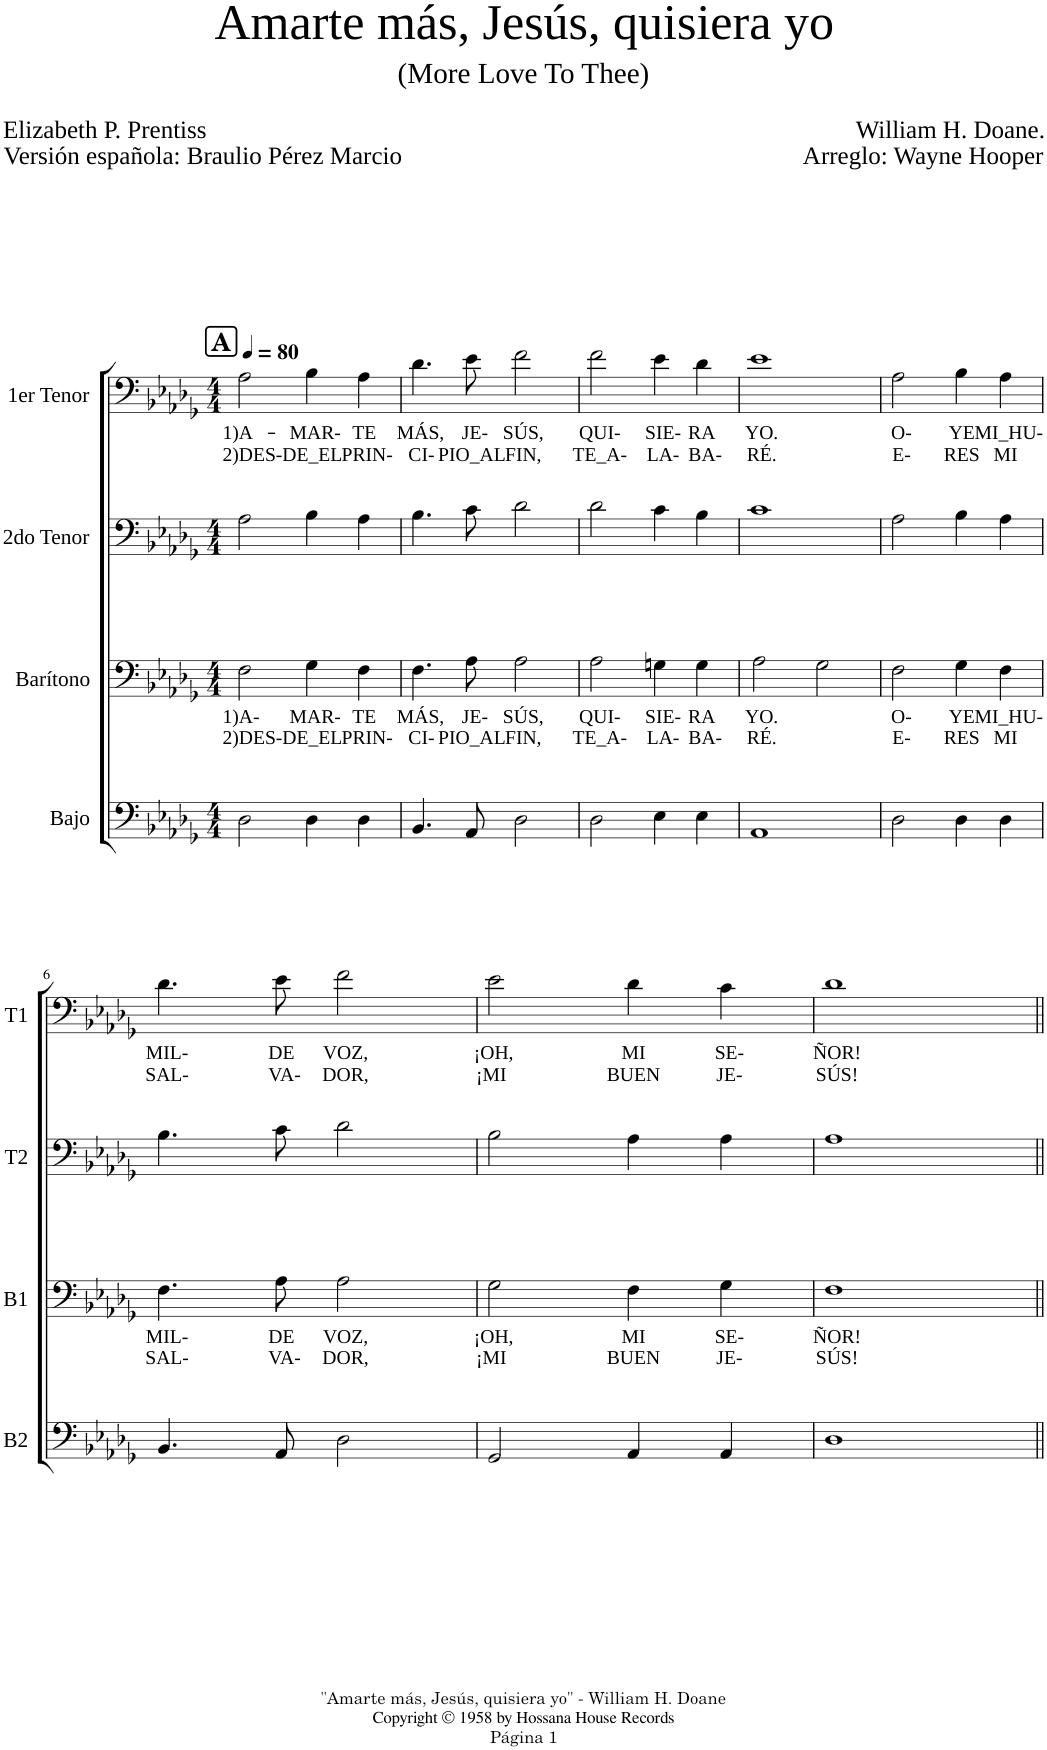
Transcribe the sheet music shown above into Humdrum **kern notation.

**kern	**kern	**text	**text	**kern	**kern	**text	**text
*part4	*part3	*part3	*part3	*part2	*part1	*part1	*part1
*staff4	*staff3	*staff3	*staff3	*staff2	*staff1	*staff1	*staff1
*I"Bajo	*I"Barítono	*	*	*I"2do Tenor	*I"1er Tenor	*	*
*I'B2	*I'B1	*	*	*I'T2	*I'T1	*	*
*clefF4	*clefF4	*	*	*clefF4	*clefF4	*	*
*	*	*	*	*Trd1c2	*Trd1c2	*	*
*k[b-e-a-d-g-]	*k[b-e-a-d-g-]	*	*	*k[b-e-a-d-g-]	*k[b-e-a-d-g-]	*	*
*M4/4	*M4/4	*	*	*M4/4	*M4/4	*	*
*MM80	*MM80	*	*	*MM80	*MM80	*	*
!!LO:REH:place=s1:a:B:cj:fs=14:t=A
=1	=1	=1	=1	=1	=1	=1	=1
!	!	!LO:LY:b	!LO:LY:b	!	!	!LO:LY:b	!LO:LY:b
2D-\	2F\	1)A-	2)DES-	2A-\	2A-\	1)A-	2)DES-
!	!	!LO:LY:b	!LO:LY:b	!	!	!LO:LY:b	!LO:LY:b
4D-\	4G-\	MAR-	DE_EL	4B-\	4B-\	-MAR-	DE_EL
!	!	!LO:LY:b	!LO:LY:b	!	!	!LO:LY:b	!LO:LY:b
4D-\	4F\	TE	PRIN-	4A-\	4A-\	TE	PRIN-
=2	=2	=2	=2	=2	=2	=2	=2
!	!	!LO:LY:b	!LO:LY:b	!	!	!LO:LY:b	!LO:LY:b
4.BB-/	4.F\	MÁS,	CI-	4.B-\	4.d-\	MÁS,	CI-
!	!	!LO:LY:b	!LO:LY:b	!	!	!LO:LY:b	!LO:LY:b
8AA-/	8A-\	JE-	PIO_AL	8c\	8e-\	JE-	PIO_AL
!	!	!LO:LY:b	!LO:LY:b	!	!	!LO:LY:b	!LO:LY:b
2D-\	2A-\	SÚS,	FIN,	2d-\	2f\	SÚS,	FIN,
=3	=3	=3	=3	=3	=3	=3	=3
!	!	!LO:LY:b	!LO:LY:b	!	!	!LO:LY:b	!LO:LY:b
2D-\	2A-\	QUI-	TE_A-	2d-\	2f\	QUI-	TE_A-
!	!	!LO:LY:b	!LO:LY:b	!	!	!LO:LY:b	!LO:LY:b
4E-\	4Gn\	SIE-	LA-	4c\	4e-\	SIE-	LA-
!	!	!LO:LY:b	!LO:LY:b	!	!	!LO:LY:b	!LO:LY:b
4E-\	4G\	RA	BA-	4B-\	4d-\	RA	BA-
=4	=4	=4	=4	=4	=4	=4	=4
!	!	!LO:LY:b	!LO:LY:b	!	!	!LO:LY:b	!LO:LY:b
1AA-	2A-\	YO.	RÉ.	1c	1e-	YO.	RÉ.
.	2G-\	.	.	.	.	.	.
=5	=5	=5	=5	=5	=5	=5	=5
!	!	!LO:LY:b	!LO:LY:b	!	!	!LO:LY:b	!LO:LY:b
2D-\	2F\	O-	E-	2A-\	2A-\	O-	E-
!	!	!LO:LY:b	!LO:LY:b	!	!	!LO:LY:b	!LO:LY:b
4D-\	4G-\	YE	RES	4B-\	4B-\	YE	RES
!	!	!LO:LY:b	!LO:LY:b	!	!	!LO:LY:b	!LO:LY:b
4D-\	4F\	MI_HU-	MI	4A-\	4A-\	MI_HU-	MI
!!LO:LB:g=z
=6	=6	=6	=6	=6	=6	=6	=6
!	!	!LO:LY:b	!LO:LY:b	!	!	!LO:LY:b	!LO:LY:b
4.BB-/	4.F\	MIL-	SAL-	4.B-\	4.d-\	MIL-	SAL-
!	!	!LO:LY:b	!LO:LY:b	!	!	!LO:LY:b	!LO:LY:b
8AA-/	8A-\	DE	VA-	8c\	8e-\	DE	VA-
!	!	!LO:LY:b	!LO:LY:b	!	!	!LO:LY:b	!LO:LY:b
2D-\	2A-\	VOZ,	DOR,	2d-\	2f\	VOZ,	DOR,
=7	=7	=7	=7	=7	=7	=7	=7
!	!	!LO:LY:b	!LO:LY:b	!	!	!LO:LY:b	!LO:LY:b
2GG-/	2G-\	¡OH,	¡MI	2B-\	2e-\	¡OH,	¡MI
!	!	!LO:LY:b	!LO:LY:b	!	!	!LO:LY:b	!LO:LY:b
4AA-/	4F\	MI	BUEN	4A-\	4d-\	MI	BUEN
!	!	!LO:LY:b	!LO:LY:b	!	!	!LO:LY:b	!LO:LY:b
4AA-/	4G-\	SE-	JE-	4A-\	4c\	SE-	JE-
=8	=8	=8	=8	=8	=8	=8	=8
!	!	!LO:LY:b	!LO:LY:b	!	!	!LO:LY:b	!LO:LY:b
1D-	1F	ÑOR!	SÚS!	1A-	1d-	ÑOR!	SÚS!
=||	=||	=||	=||	=||	=||	=||	=||
*-	*-	*-	*-	*-	*-	*-	*-
